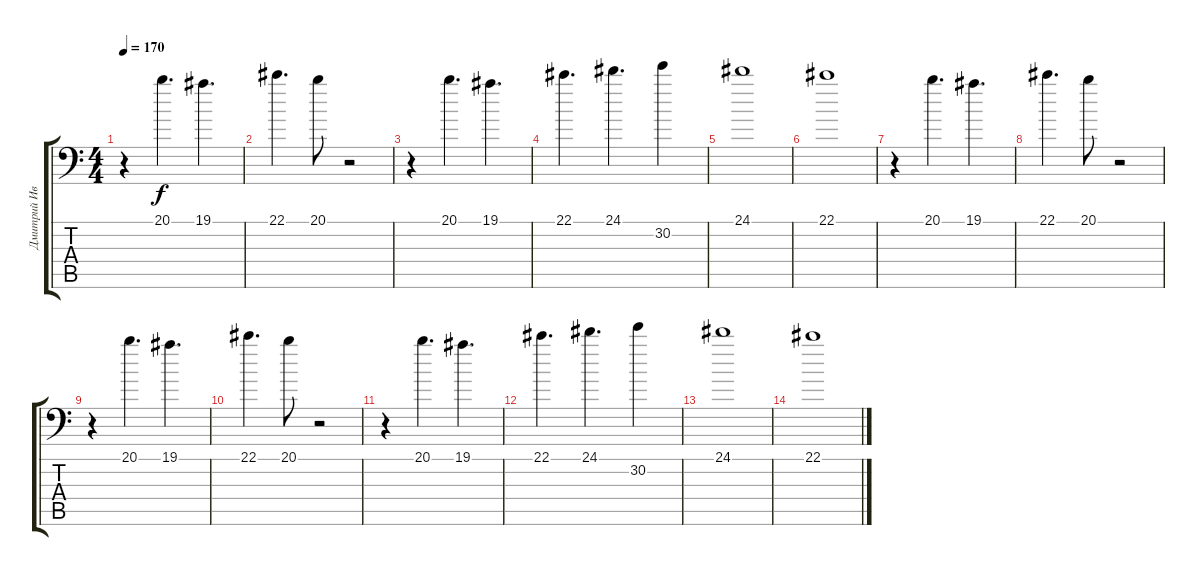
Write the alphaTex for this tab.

\track ("Дмитрий Иванов/Эффекты" "Дмитрий Ив") {instrument glockenspiel}
\staff {score tabs}
\tuning (Eb4 Bb3 Gb3 Db2 Ab1 Ab0) {hide}
\ts (4 4)
\tempo 170
\clef f4
\ks c
r.4{dy f} 20.1.4{d} 19.1.4{d} |
22.1.4{d} 20.1.8 r.2 |
r.4 20.1.4{d} 19.1.4{d} |
22.1.4{d} 24.1.4{d} 30.2.4 |
24.1.1 |
22.1.1 |
r.4 20.1.4{d} 19.1.4{d} |
22.1.4{d} 20.1.8 r.2 |
r.4 20.1.4{d} 19.1.4{d} |
22.1.4{d} 20.1.8 r.2 |
r.4 20.1.4{d} 19.1.4{d} |
22.1.4{d} 24.1.4{d} 30.2.4 |
24.1.1 |
22.1.1
